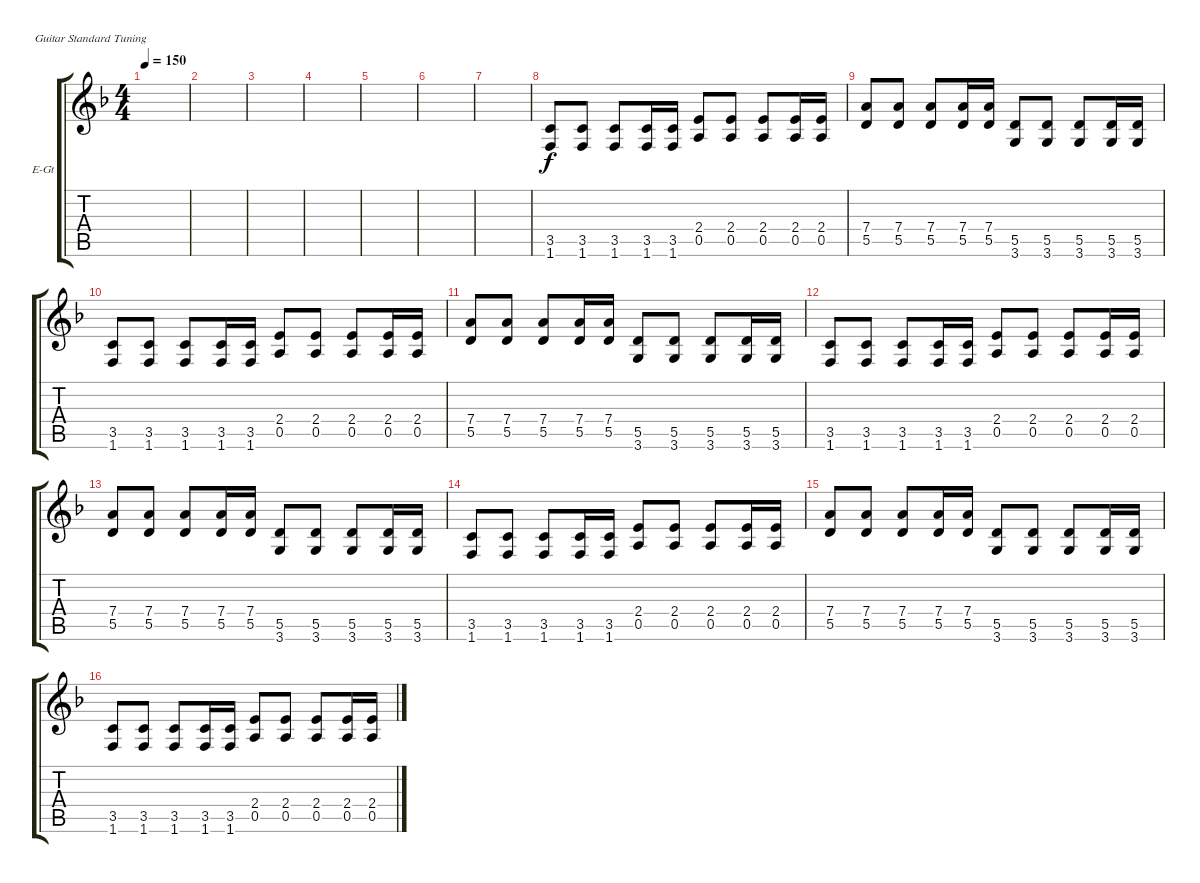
\defaultSystemsLayout 4
\bracketExtendMode groupsimilarinstruments
\firstSystemTrackNameOrientation horizontal
\otherSystemsTrackNameOrientation horizontal
\track ("Третяк - Гитара" "E-Gt") {instrument overdrivenguitar}
\staff {score tabs}
\tuning (E4 B3 G3 D3 A2 E2)
\ts (4 4)
\tempo 150
\clef g2
\ks f
|
|
|
|
|
|
|
(1.6 3.5).8 (1.6 3.5).8 (3.5 1.6).8 (3.5 1.6).16 (1.6 3.5).16 (0.5 2.4).8 (2.4 0.5).8 (2.4 0.5).8 (0.5 2.4).16 (2.4 0.5).16 |
(5.5 7.4).8 (5.5 7.4).8 (5.5 7.4).8 (5.5 7.4).16 (5.5 7.4).16 (3.6 5.5).8 (5.5 3.6).8 (5.5 3.6).8 (5.5 3.6).16 (5.5 3.6).16 |
(1.6 3.5).8 (1.6 3.5).8 (3.5 1.6).8 (3.5 1.6).16 (1.6 3.5).16 (0.5 2.4).8 (2.4 0.5).8 (2.4 0.5).8 (0.5 2.4).16 (2.4 0.5).16 |
(5.5 7.4).8 (5.5 7.4).8 (5.5 7.4).8 (5.5 7.4).16 (5.5 7.4).16 (3.6 5.5).8 (5.5 3.6).8 (5.5 3.6).8 (5.5 3.6).16 (5.5 3.6).16 |
(1.6 3.5).8 (1.6 3.5).8 (3.5 1.6).8 (3.5 1.6).16 (1.6 3.5).16 (0.5 2.4).8 (2.4 0.5).8 (2.4 0.5).8 (0.5 2.4).16 (2.4 0.5).16 |
(5.5 7.4).8 (5.5 7.4).8 (5.5 7.4).8 (5.5 7.4).16 (5.5 7.4).16 (3.6 5.5).8 (5.5 3.6).8 (5.5 3.6).8 (5.5 3.6).16 (5.5 3.6).16 |
(1.6 3.5).8 (1.6 3.5).8 (3.5 1.6).8 (3.5 1.6).16 (1.6 3.5).16 (0.5 2.4).8 (2.4 0.5).8 (2.4 0.5).8 (0.5 2.4).16 (2.4 0.5).16 |
(5.5 7.4).8 (5.5 7.4).8 (5.5 7.4).8 (5.5 7.4).16 (5.5 7.4).16 (3.6 5.5).8 (5.5 3.6).8 (5.5 3.6).8 (5.5 3.6).16 (5.5 3.6).16 |
(1.6 3.5).8 (1.6 3.5).8 (3.5 1.6).8 (3.5 1.6).16 (1.6 3.5).16 (0.5 2.4).8 (2.4 0.5).8 (2.4 0.5).8 (0.5 2.4).16 (2.4 0.5).16
